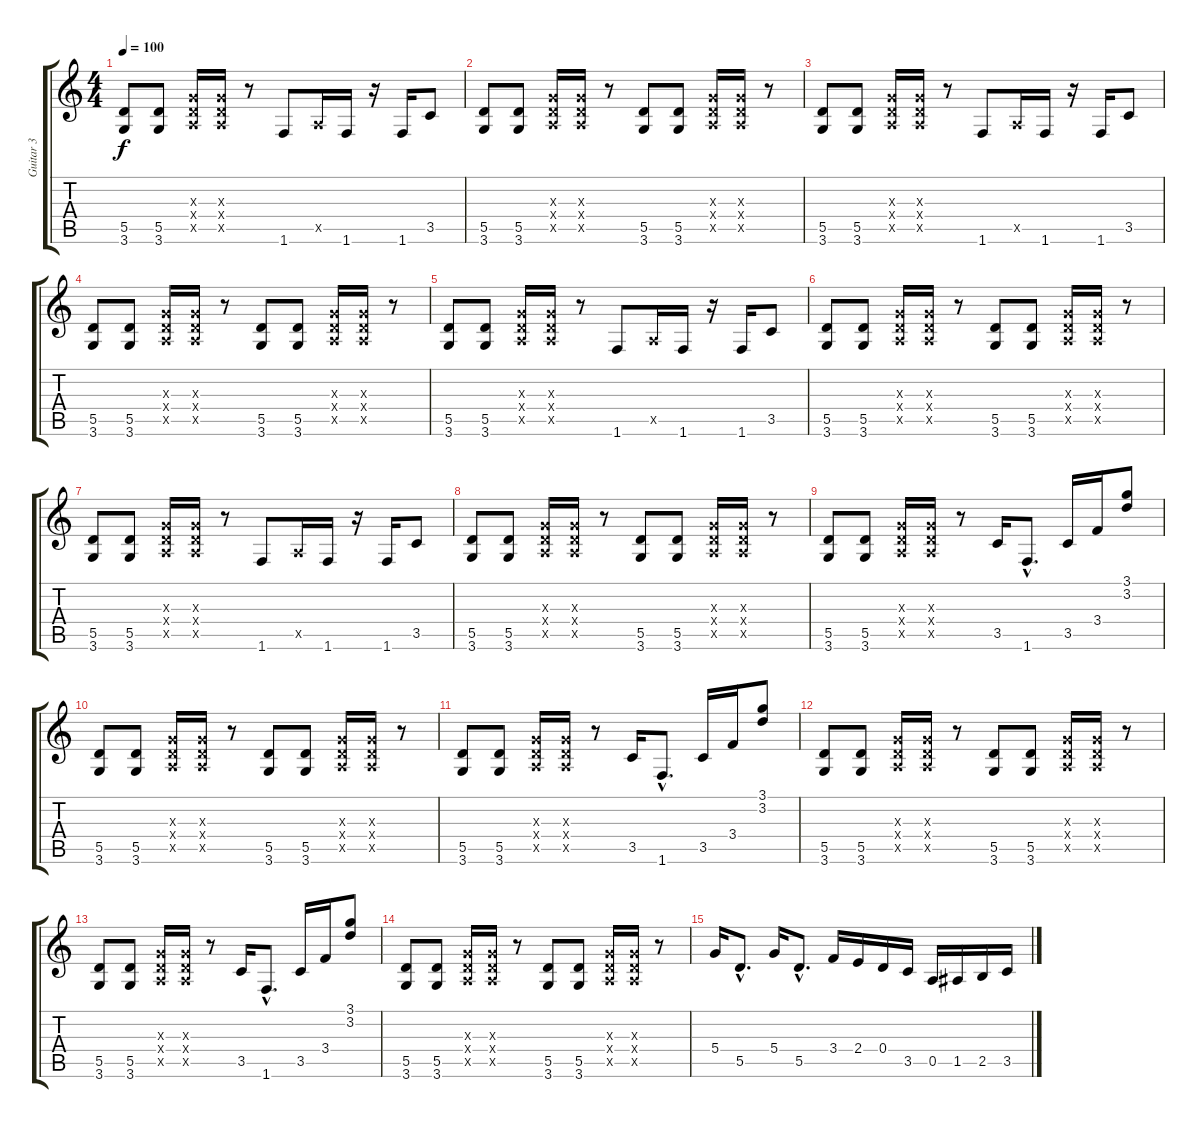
\track ("Guitar 3" "Guitar 3") {instrument overdrivenguitar}
\staff {score tabs}
\tuning (E4 B3 G3 D3 A2 E2) {hide}
\ts (4 4)
\tempo 100
\clef g2
\ks c
(5.5 3.6).8{dy f} (5.5 3.6).8 (0.3{x} 0.4{x} 0.5{x}).16 (0.3{x} 0.4{x} 0.5{x}).16 r.8 1.6.8 0.5{x}.16 1.6.16 r.16 1.6.16 3.5.8 |
(5.5 3.6).8 (5.5 3.6).8 (0.3{x} 0.4{x} 0.5{x}).16 (0.3{x} 0.4{x} 0.5{x}).16 r.8 (5.5 3.6).8 (5.5 3.6).8 (0.3{x} 0.4{x} 0.5{x}).16 (0.3{x} 0.4{x} 0.5{x}).16 r.8 |
(5.5 3.6).8 (5.5 3.6).8 (0.3{x} 0.4{x} 0.5{x}).16 (0.3{x} 0.4{x} 0.5{x}).16 r.8 1.6.8 0.5{x}.16 1.6.16 r.16 1.6.16 3.5.8 |
(5.5 3.6).8 (5.5 3.6).8 (0.3{x} 0.4{x} 0.5{x}).16 (0.3{x} 0.4{x} 0.5{x}).16 r.8 (5.5 3.6).8 (5.5 3.6).8 (0.3{x} 0.4{x} 0.5{x}).16 (0.3{x} 0.4{x} 0.5{x}).16 r.8 |
(5.5 3.6).8 (5.5 3.6).8 (0.3{x} 0.4{x} 0.5{x}).16 (0.3{x} 0.4{x} 0.5{x}).16 r.8 1.6.8 0.5{x}.16 1.6.16 r.16 1.6.16 3.5.8 |
(5.5 3.6).8 (5.5 3.6).8 (0.3{x} 0.4{x} 0.5{x}).16 (0.3{x} 0.4{x} 0.5{x}).16 r.8 (5.5 3.6).8 (5.5 3.6).8 (0.3{x} 0.4{x} 0.5{x}).16 (0.3{x} 0.4{x} 0.5{x}).16 r.8 |
(5.5 3.6).8 (5.5 3.6).8 (0.3{x} 0.4{x} 0.5{x}).16 (0.3{x} 0.4{x} 0.5{x}).16 r.8 1.6.8 0.5{x}.16 1.6.16 r.16 1.6.16 3.5.8 |
(5.5 3.6).8 (5.5 3.6).8 (0.3{x} 0.4{x} 0.5{x}).16 (0.3{x} 0.4{x} 0.5{x}).16 r.8 (5.5 3.6).8 (5.5 3.6).8 (0.3{x} 0.4{x} 0.5{x}).16 (0.3{x} 0.4{x} 0.5{x}).16 r.8 |
(5.5 3.6).8 (5.5 3.6).8 (0.3{x} 0.4{x} 0.5{x}).16 (0.3{x} 0.4{x} 0.5{x}).16 r.8 3.5.16 1.6{hac}.8{d} 3.5.16 3.4.16 (3.1 3.2).8 |
(5.5 3.6).8 (5.5 3.6).8 (0.3{x} 0.4{x} 0.5{x}).16 (0.3{x} 0.4{x} 0.5{x}).16 r.8 (5.5 3.6).8 (5.5 3.6).8 (0.3{x} 0.4{x} 0.5{x}).16 (0.3{x} 0.4{x} 0.5{x}).16 r.8 |
(5.5 3.6).8 (5.5 3.6).8 (0.3{x} 0.4{x} 0.5{x}).16 (0.3{x} 0.4{x} 0.5{x}).16 r.8 3.5.16 1.6{hac}.8{d} 3.5.16 3.4.16 (3.1 3.2).8 |
(5.5 3.6).8 (5.5 3.6).8 (0.3{x} 0.4{x} 0.5{x}).16 (0.3{x} 0.4{x} 0.5{x}).16 r.8 (5.5 3.6).8 (5.5 3.6).8 (0.3{x} 0.4{x} 0.5{x}).16 (0.3{x} 0.4{x} 0.5{x}).16 r.8 |
(5.5 3.6).8 (5.5 3.6).8 (0.3{x} 0.4{x} 0.5{x}).16 (0.3{x} 0.4{x} 0.5{x}).16 r.8 3.5.16 1.6{hac}.8{d} 3.5.16 3.4.16 (3.1 3.2).8 |
(5.5 3.6).8 (5.5 3.6).8 (0.3{x} 0.4{x} 0.5{x}).16 (0.3{x} 0.4{x} 0.5{x}).16 r.8 (5.5 3.6).8 (5.5 3.6).8 (0.3{x} 0.4{x} 0.5{x}).16 (0.3{x} 0.4{x} 0.5{x}).16 r.8 |
5.4.16 5.5{hac}.8{d} 5.4.16 5.5{hac}.8{d} 3.4.16 2.4.16 0.4.16 3.5.16 0.5.16 1.5.16 2.5.16 3.5.16
